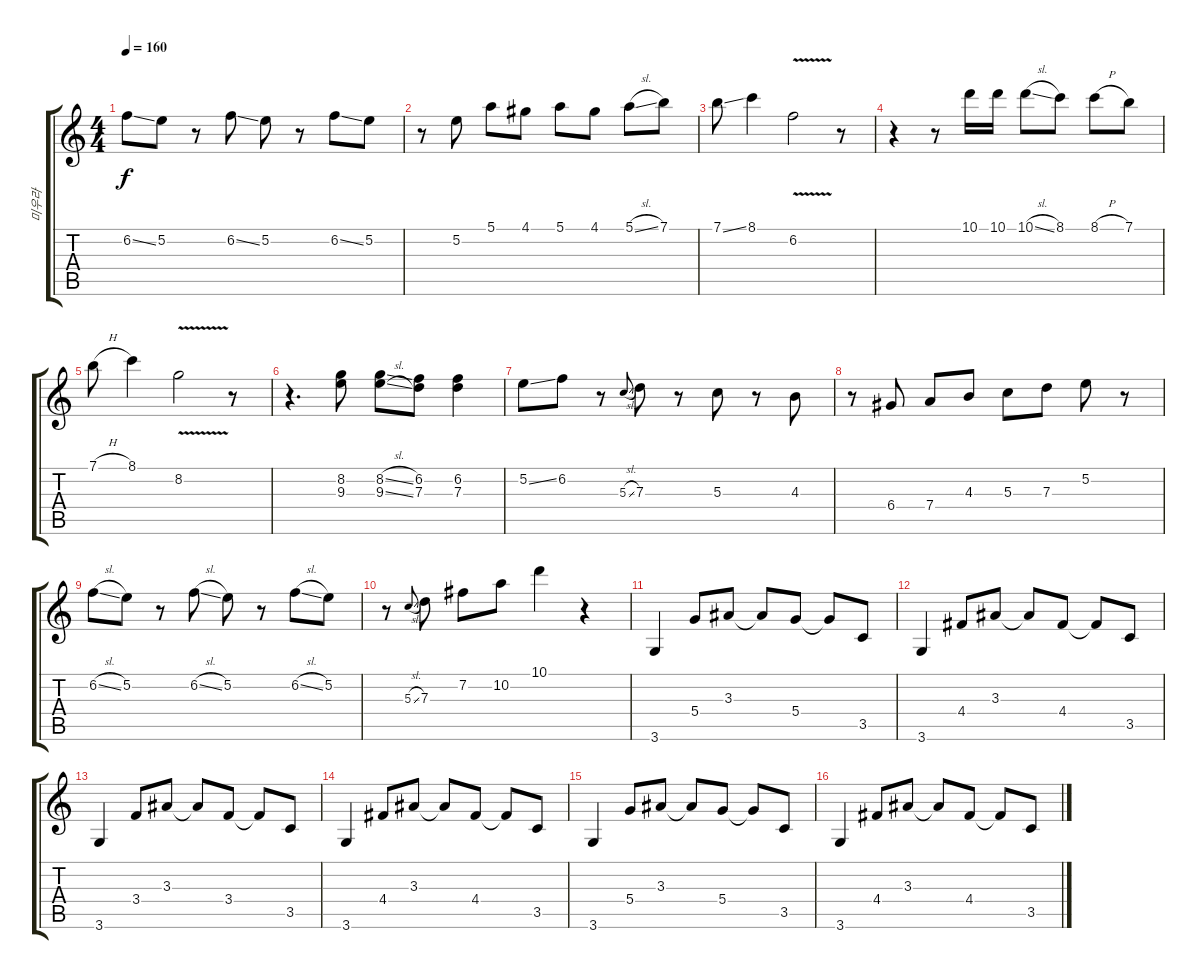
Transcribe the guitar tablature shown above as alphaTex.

\track ("미우라" "미우라") {instrument acousticguitarsteel}
\staff {score tabs}
\tuning (E4 B3 G3 D3 A2 E2) {hide}
\ts (4 4)
\tempo 160
\clef g2
\ks c
6.2{ss}.8{dy f} 5.2.8 r.8 6.2{ss}.8 5.2.8 r.8 6.2{ss}.8 5.2.8 |
r.8 5.2.8 5.1.8 4.1.8 5.1.8 4.1.8 5.1{sl}.8 7.1.8 |
7.1{ss}.8 8.1.4 6.2{v}.2 r.8 |
r.4 r.8 10.1.16 10.1.16 10.1{sl}.8 8.1.8 8.1{h}.8 7.1.8 |
7.1{h}.8 8.1.4 8.2{v}.2 r.8 |
r.4{d} (8.2 9.3).8 (8.2{sl} 9.3{sl}).8 (6.2 7.3).8 (6.2 7.3).4 |
5.2{ss}.8 6.2.8 r.8 5.3{sl}.8{gr onbeat} 7.3.8 r.8 5.3.8 r.8 4.3.8 |
r.8 6.4.8 7.4.8 4.3.8 5.3.8 7.3.8 5.2.8 r.8 |
6.2{sl}.8 5.2.8 r.8 6.2{sl}.8 5.2.8 r.8 6.2{sl}.8 5.2.8 |
r.8 5.3{sl}.8{gr onbeat} 7.3.8 7.2.8 10.2.8 10.1.4 r.4 |
3.6.4 5.4.8 3.3.8 3.3{t}.8 5.4.8 5.4{t}.8 3.5.8 |
3.6.4 4.4.8 3.3.8 3.3{t}.8 4.4.8 4.4{t}.8 3.5.8 |
3.6.4 3.4.8 3.3.8 3.3{t}.8 3.4.8 3.4{t}.8 3.5.8 |
3.6.4 4.4.8 3.3.8 3.3{t}.8 4.4.8 4.4{t}.8 3.5.8 |
3.6.4 5.4.8 3.3.8 3.3{t}.8 5.4.8 5.4{t}.8 3.5.8 |
3.6.4 4.4.8 3.3.8 3.3{t}.8 4.4.8 4.4{t}.8 3.5.8
